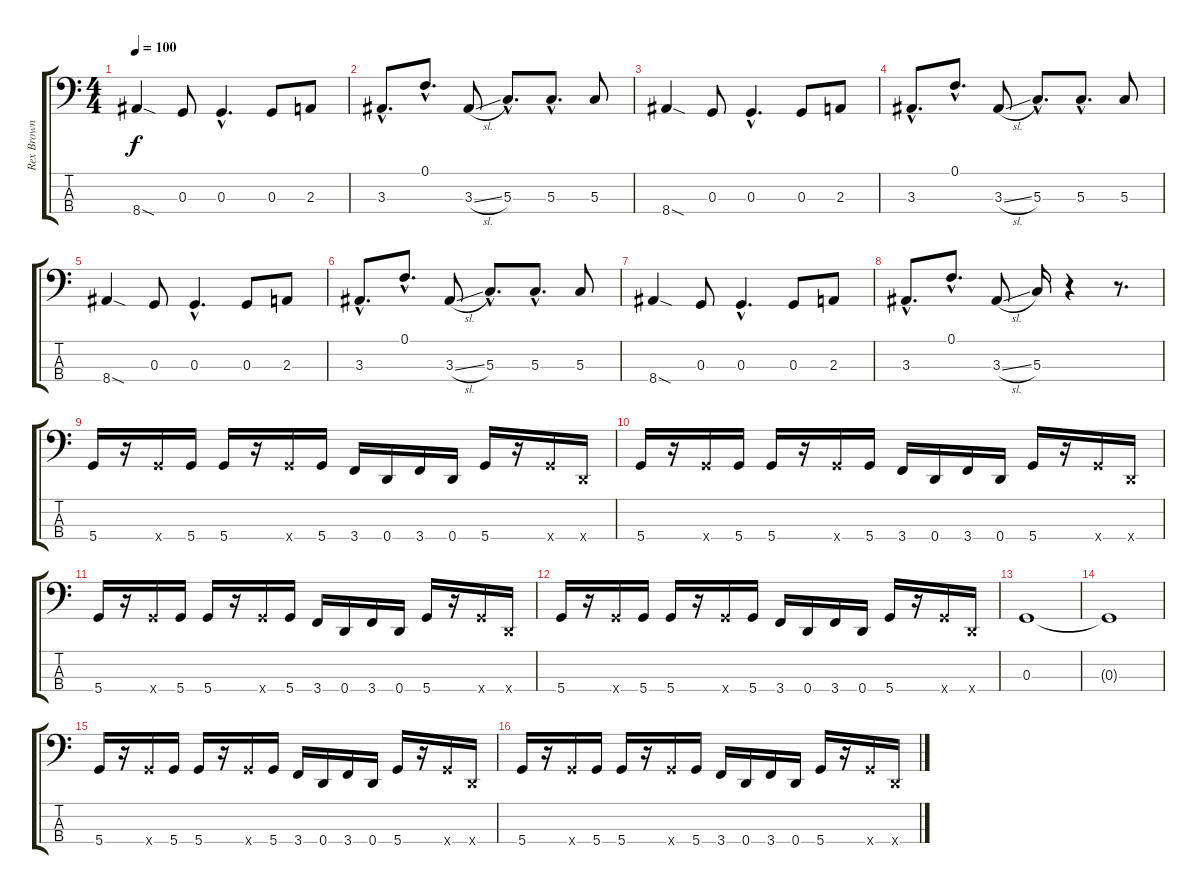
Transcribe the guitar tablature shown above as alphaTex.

\track ("Rex Brown # Bass" "Rex Brown ") {instrument electricbasspick}
\staff {score tabs}
\tuning (F2 C2 G1 D1) {hide}
\ts (4 4)
\tempo 100
\clef f4
\ks c
8.4{sod}.4{dy f} 0.3.8 0.3{hac}.4{d} 0.3.8 2.3.8 |
3.3{hac}.8{d} 0.1{hac}.8{d} 3.3{sl}.8 5.3{hac}.8{d} 5.3{hac}.8{d} 5.3.8 |
8.4{sod}.4 0.3.8 0.3{hac}.4{d} 0.3.8 2.3.8 |
3.3{hac}.8{d} 0.1{hac}.8{d} 3.3{sl}.8 5.3{hac}.8{d} 5.3{hac}.8{d} 5.3.8 |
8.4{sod}.4 0.3.8 0.3{hac}.4{d} 0.3.8 2.3.8 |
3.3{hac}.8{d} 0.1{hac}.8{d} 3.3{sl}.8 5.3{hac}.8{d} 5.3{hac}.8{d} 5.3.8 |
8.4{sod}.4 0.3.8 0.3{hac}.4{d} 0.3.8 2.3.8 |
3.3{hac}.8{d} 0.1{hac}.8{d} 3.3{sl}.8 5.3.16 r.4 r.8{d} |
5.4.16 r.16 5.4{x}.16 5.4.16 5.4.16 r.16 5.4{x}.16 5.4.16 3.4.16 0.4.16 3.4.16 0.4.16 5.4.16 r.16 5.4{x}.16 0.4{x}.16 |
5.4.16 r.16 5.4{x}.16 5.4.16 5.4.16 r.16 5.4{x}.16 5.4.16 3.4.16 0.4.16 3.4.16 0.4.16 5.4.16 r.16 5.4{x}.16 0.4{x}.16 |
5.4.16 r.16 5.4{x}.16 5.4.16 5.4.16 r.16 5.4{x}.16 5.4.16 3.4.16 0.4.16 3.4.16 0.4.16 5.4.16 r.16 5.4{x}.16 0.4{x}.16 |
5.4.16 r.16 5.4{x}.16 5.4.16 5.4.16 r.16 5.4{x}.16 5.4.16 3.4.16 0.4.16 3.4.16 0.4.16 5.4.16 r.16 5.4{x}.16 0.4{x}.16 |
0.3.1 |
0.3{t}.1 |
5.4.16 r.16 5.4{x}.16 5.4.16 5.4.16 r.16 5.4{x}.16 5.4.16 3.4.16 0.4.16 3.4.16 0.4.16 5.4.16 r.16 5.4{x}.16 0.4{x}.16 |
5.4.16 r.16 5.4{x}.16 5.4.16 5.4.16 r.16 5.4{x}.16 5.4.16 3.4.16 0.4.16 3.4.16 0.4.16 5.4.16 r.16 5.4{x}.16 0.4{x}.16
